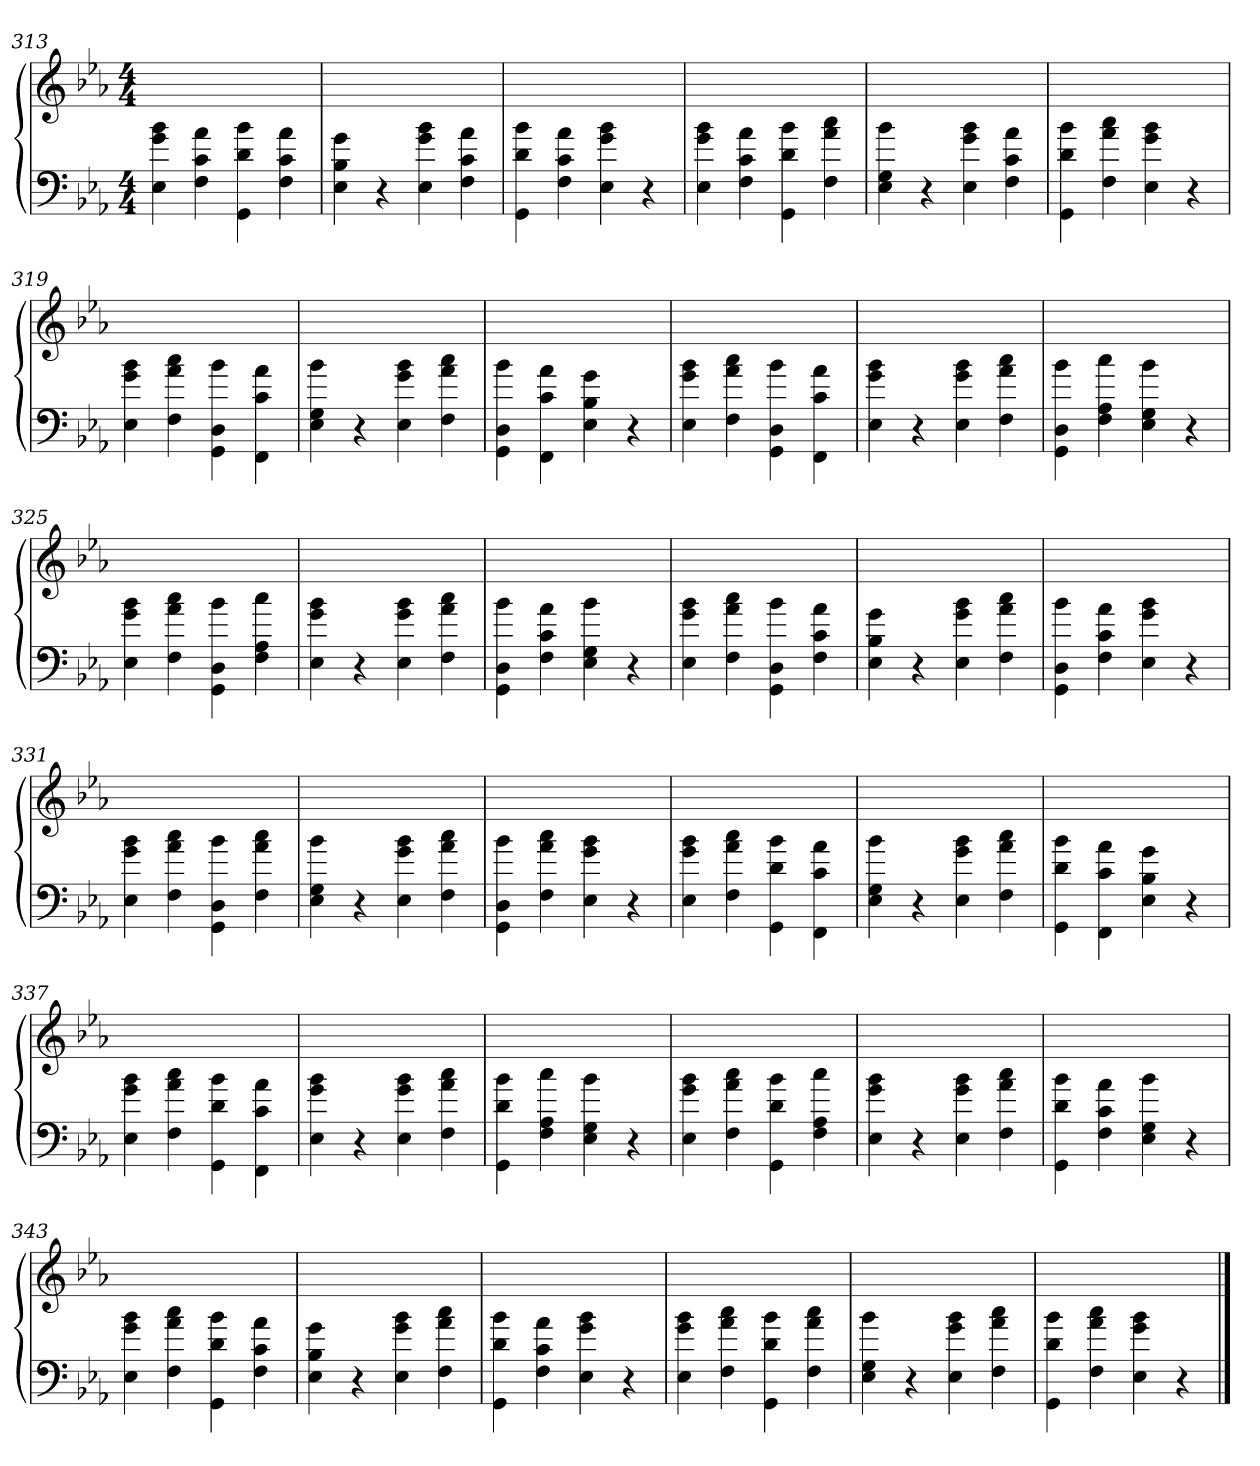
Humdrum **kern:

**kern	**kern
*part2	*part1
*staff2	*staff1
*clefF4	*clefG2
*k[b-e-a-]	*k[b-e-a-]
*E-:	*E-:
*M4/4	*M4/4
=313	=313
4E- 4g 4b-	1ryy
4F 4c 4a-	.
4GG 4d 4b-	.
4F 4c 4a-	.
=314	=314
4E- 4B- 4g	1ryy
4r	.
4E- 4g 4b-	.
4F 4c 4a-	.
=315	=315
4GG 4d 4b-	1ryy
4F 4c 4a-	.
4E- 4g 4b-	.
4r	.
=316	=316
4E- 4g 4b-	1ryy
4F 4c 4a-	.
4GG 4d 4b-	.
4F 4a- 4cc	.
=317	=317
4E- 4G 4b-	1ryy
4r	.
4E- 4g 4b-	.
4F 4c 4a-	.
=318	=318
4GG 4d 4b-	1ryy
4F 4a- 4cc	.
4E- 4g 4b-	.
4r	.
=319	=319
4E- 4g 4b-	1ryy
4F 4a- 4cc	.
4GG 4D 4b-	.
4FF 4c 4a-	.
=320	=320
4E- 4G 4b-	1ryy
4r	.
4E- 4g 4b-	.
4F 4a- 4cc	.
=321	=321
4GG 4D 4b-	1ryy
4FF 4c 4a-	.
4E- 4B- 4g	.
4r	.
=322	=322
4E- 4g 4b-	1ryy
4F 4a- 4cc	.
4GG 4D 4b-	.
4FF 4c 4a-	.
=323	=323
4E- 4g 4b-	1ryy
4r	.
4E- 4g 4b-	.
4F 4a- 4cc	.
=324	=324
4GG 4D 4b-	1ryy
4F 4A- 4cc	.
4E- 4G 4b-	.
4r	.
=325	=325
4E- 4g 4b-	1ryy
4F 4a- 4cc	.
4GG 4D 4b-	.
4F 4A- 4cc	.
=326	=326
4E- 4g 4b-	1ryy
4r	.
4E- 4g 4b-	.
4F 4a- 4cc	.
=327	=327
4GG 4D 4b-	1ryy
4F 4c 4a-	.
4E- 4G 4b-	.
4r	.
=328	=328
4E- 4g 4b-	1ryy
4F 4a- 4cc	.
4GG 4D 4b-	.
4F 4c 4a-	.
=329	=329
4E- 4B- 4g	1ryy
4r	.
4E- 4g 4b-	.
4F 4a- 4cc	.
=330	=330
4GG 4D 4b-	1ryy
4F 4c 4a-	.
4E- 4g 4b-	.
4r	.
=331	=331
4E- 4g 4b-	1ryy
4F 4a- 4cc	.
4GG 4D 4b-	.
4F 4a- 4cc	.
=332	=332
4E- 4G 4b-	1ryy
4r	.
4E- 4g 4b-	.
4F 4a- 4cc	.
=333	=333
4GG 4D 4b-	1ryy
4F 4a- 4cc	.
4E- 4g 4b-	.
4r	.
=334	=334
4E- 4g 4b-	1ryy
4F 4a- 4cc	.
4GG 4d 4b-	.
4FF 4c 4a-	.
=335	=335
4E- 4G 4b-	1ryy
4r	.
4E- 4g 4b-	.
4F 4a- 4cc	.
=336	=336
4GG 4d 4b-	1ryy
4FF 4c 4a-	.
4E- 4B- 4g	.
4r	.
=337	=337
4E- 4g 4b-	1ryy
4F 4a- 4cc	.
4GG 4d 4b-	.
4FF 4c 4a-	.
=338	=338
4E- 4g 4b-	1ryy
4r	.
4E- 4g 4b-	.
4F 4a- 4cc	.
=339	=339
4GG 4d 4b-	1ryy
4F 4A- 4cc	.
4E- 4G 4b-	.
4r	.
=340	=340
4E- 4g 4b-	1ryy
4F 4a- 4cc	.
4GG 4d 4b-	.
4F 4A- 4cc	.
=341	=341
4E- 4g 4b-	1ryy
4r	.
4E- 4g 4b-	.
4F 4a- 4cc	.
=342	=342
4GG 4d 4b-	1ryy
4F 4c 4a-	.
4E- 4G 4b-	.
4r	.
=343	=343
4E- 4g 4b-	1ryy
4F 4a- 4cc	.
4GG 4d 4b-	.
4F 4c 4a-	.
=344	=344
4E- 4B- 4g	1ryy
4r	.
4E- 4g 4b-	.
4F 4a- 4cc	.
=345	=345
4GG 4d 4b-	1ryy
4F 4c 4a-	.
4E- 4g 4b-	.
4r	.
=346	=346
4E- 4g 4b-	1ryy
4F 4a- 4cc	.
4GG 4d 4b-	.
4F 4a- 4cc	.
=347	=347
4E- 4G 4b-	1ryy
4r	.
4E- 4g 4b-	.
4F 4a- 4cc	.
=348	=348
4GG 4d 4b-	1ryy
4F 4a- 4cc	.
4E- 4g 4b-	.
4r	.
==	==
*-	*-
